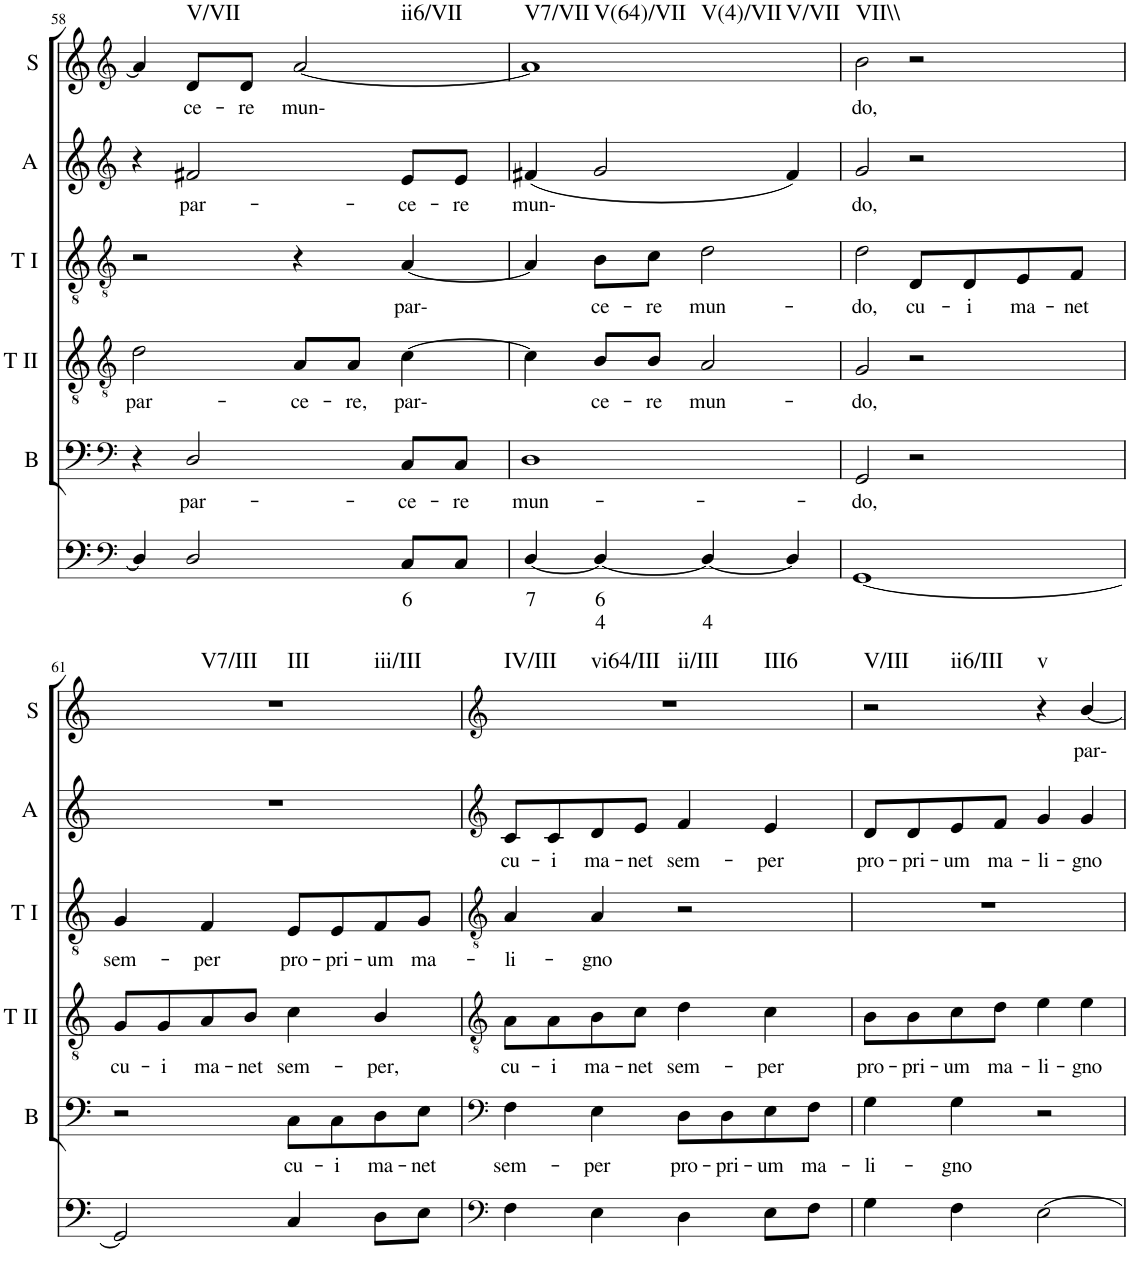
**kern	**text	**text	**kern	**text	**kern	**text	**kern	**text	**kern	**text	**kern	**text	**harte
*part6	*part6	*part6	*part5	*part5	*part4	*part4	*part3	*part3	*part2	*part2	*part1	*part1	*part1
*staff6	*staff6	*staff6	*staff5	*staff5	*staff4	*staff4	*staff3	*staff3	*staff2	*staff2	*staff1	*staff1	*
*I"Continuo	*	*	*I"Bass	*	*I"Tenor II	*	*I"Tenor I	*	*I"Alto	*	*I"Soprano	*	*
*	*	*	*I'B	*	*I'T II	*	*I'T I	*	*I'A	*	*I'S	*	*
!!LO:PB:g=z
*clefF4	*	*	*clefF4	*	*clefGv2	*	*clefGv2	*	*clefG2	*	*clefG2	*	*
*k[]	*	*	*k[]	*	*k[]	*	*k[]	*	*k[]	*	*k[]	*	*
=58	=58	=58	=58	=58	=58	=58	=58	=58	=58	=58	=58	=58	=58
!	!	!	!	!	!	!LO:LY:b	!	!	!	!	!	!	!
4D/]	.	.	4r	.	2d\	par-	2r	.	4r	.	4a/]	.	.
!	!	!	!	!LO:LY:b	!	!	!	!	!	!LO:LY:b	!	!LO:LY:b	!LO:H:kt=V/VII
2D/	.	.	2D/	par-	.	.	.	.	2f#X/	par-	8d/L	ce-	N
!	!	!	!	!	!	!	!	!	!	!	!	!LO:LY:b	!
.	.	.	.	.	.	.	.	.	.	.	8d/J	re	.
!	!	!	!	!	!	!LO:LY:b	!	!	!	!	!	!LO:LY:b	!LO:H:kt=ii6/VII
.	.	.	.	.	8A/L	ce-	4r	.	.	.	[2a/	mun-	N
!	!	!	!	!	!	!LO:LY:b	!	!	!	!	!	!	!
.	.	.	.	.	8A/J	re,	.	.	.	.	.	.	.
!	!LO:LY:b	!	!	!LO:LY:b	!	!LO:LY:b	!	!LO:LY:b	!	!LO:LY:b	!	!	!
8C/L	6	.	8C/L	ce-	[4c\	par-	[4A/	par-	8e/L	ce-	.	.	.
!	!	!	!	!LO:LY:b	!	!	!	!	!	!LO:LY:b	!	!	!
8C/J	.	.	8C/J	re	.	.	.	.	8e/J	re	.	.	.
=59	=59	=59	=59	=59	=59	=59	=59	=59	=59	=59	=59	=59	=59
!	!LO:LY:b	!	!	!LO:LY:b	!	!	!	!	!	!LO:LY:b	!	!	!LO:H:n=1:kt=V7/VII
!	!	!	!	!	!	!	!	!	!	!	!	!	!LO:H:n=2:kt=V(64)/VII
!	!	!	!	!	!	!	!	!	!	!	!	!	!LO:H:n=3:kt=V(4)/VII
!	!	!	!	!	!	!	!	!	!	!	!	!	!LO:H:n=4:kt=V/VII
[4D/	7	.	1D	mun-	4c\]	.	4A/]	.	(4f#X/	mun-	1a]	.	N N N N
!	!LO:LY:b	!LO:LY:b	!	!	!	!LO:LY:b	!	!LO:LY:b	!	!	!	!	!
4D/_	6	4	.	.	8B/L	ce-	8B\L	ce-	2g/	.	.	.	.
!	!	!	!	!	!	!LO:LY:b	!	!LO:LY:b	!	!	!	!	!
.	.	.	.	.	8B/J	re	8c\J	re	.	.	.	.	.
!	!	!LO:LY:b	!	!	!	!LO:LY:b	!	!LO:LY:b	!	!	!	!	!
4D/_	.	4	.	.	2A/	mun-	2d\	mun-	.	.	.	.	.
4D/]	.	.	.	.	.	.	.	.	4f#/)	.	.	.	.
=60	=60	=60	=60	=60	=60	=60	=60	=60	=60	=60	=60	=60	=60
!	!	!	!	!LO:LY:b	!	!LO:LY:b	!	!LO:LY:b	!	!LO:LY:b	!	!LO:LY:b	!LO:H:kt=VII\\
[1GG	.	.	2GG/	do,	2G/	do,	2d\	do,	2g/	do,	2b\	do,	N
!	!	!	!	!	!	!	!	!LO:LY:b	!	!	!	!	!
.	.	.	2r	.	2r	.	8D/L	cu-	2r	.	2r	.	.
!	!	!	!	!	!	!	!	!LO:LY:b	!	!	!	!	!
.	.	.	.	.	.	.	8D/	i	.	.	.	.	.
!	!	!	!	!	!	!	!	!LO:LY:b	!	!	!	!	!
.	.	.	.	.	.	.	8E/	ma-	.	.	.	.	.
!	!	!	!	!	!	!	!	!LO:LY:b	!	!	!	!	!
.	.	.	.	.	.	.	8F/J	net	.	.	.	.	.
!!LO:LB:g=z
=61	=61	=61	=61	=61	=61	=61	=61	=61	=61	=61	=61	=61	=61
!	!	!	!	!	!	!LO:LY:b	!	!LO:LY:b	!	!	!	!	!LO:H:n=1:kt=V7/III
!	!	!	!	!	!	!	!	!	!	!	!	!	!LO:H:n=2:kt=III
!	!	!	!	!	!	!	!	!	!	!	!	!	!LO:H:n=3:kt=iii/III
2GG/]	.	.	2r	.	8G/L	cu-	4G/	sem-	1r	.	1r	.	N N N
!	!	!	!	!	!	!LO:LY:b	!	!	!	!	!	!	!
.	.	.	.	.	8G/	i	.	.	.	.	.	.	.
!	!	!	!	!	!	!LO:LY:b	!	!LO:LY:b	!	!	!	!	!
.	.	.	.	.	8A/	ma-	4F/	per	.	.	.	.	.
!	!	!	!	!	!	!LO:LY:b	!	!	!	!	!	!	!
.	.	.	.	.	8B/J	net	.	.	.	.	.	.	.
!	!	!	!	!LO:LY:b	!	!LO:LY:b	!	!LO:LY:b	!	!	!	!	!
4C/	.	.	8C\L	cu-	4c\	sem-	8E/L	pro-	.	.	.	.	.
!	!	!	!	!LO:LY:b	!	!	!	!LO:LY:b	!	!	!	!	!
.	.	.	8C\	i	.	.	8E/	pri-	.	.	.	.	.
!	!	!	!	!LO:LY:b	!	!LO:LY:b	!	!LO:LY:b	!	!	!	!	!
8D\L	.	.	8D\	ma-	4B/	per,	8F/	um	.	.	.	.	.
!	!	!	!	!LO:LY:b	!	!	!	!LO:LY:b	!	!	!	!	!
8E\J	.	.	8E\J	net	.	.	8G/J	ma-	.	.	.	.	.
=62	=62	=62	=62	=62	=62	=62	=62	=62	=62	=62	=62	=62	=62
*clefF4	*	*	*clefF4	*	*clefGv2	*	*clefGv2	*	*clefG2	*	*clefG2	*	*
!	!	!	!	!LO:LY:b	!	!LO:LY:b	!	!LO:LY:b	!	!LO:LY:b	!	!	!LO:H:n=1:kt=IV/III
!	!	!	!	!	!	!	!	!	!	!	!	!	!LO:H:n=2:kt=vi64/III
!	!	!	!	!	!	!	!	!	!	!	!	!	!LO:H:n=3:kt=ii/III
!	!	!	!	!	!	!	!	!	!	!	!	!	!LO:H:n=4:kt=III6
4F\	.	.	4F\	sem-	8A\L	cu-	4A/	li-	8c/L	cu-	1r	.	N N N N
!	!	!	!	!	!	!LO:LY:b	!	!	!	!LO:LY:b	!	!	!
.	.	.	.	.	8A\	i	.	.	8c/	i	.	.	.
!	!	!	!	!LO:LY:b	!	!LO:LY:b	!	!LO:LY:b	!	!LO:LY:b	!	!	!
4E\	.	.	4E\	per	8B\	ma-	4A/	gno	8d/	ma-	.	.	.
!	!	!	!	!	!	!LO:LY:b	!	!	!	!LO:LY:b	!	!	!
.	.	.	.	.	8c\J	net	.	.	8e/J	net	.	.	.
!	!	!	!	!LO:LY:b	!	!LO:LY:b	!	!	!	!LO:LY:b	!	!	!
4D\	.	.	8D\L	pro-	4d\	sem-	2r	.	4f/	sem-	.	.	.
!	!	!	!	!LO:LY:b	!	!	!	!	!	!	!	!	!
.	.	.	8D\	pri-	.	.	.	.	.	.	.	.	.
!	!	!	!	!LO:LY:b	!	!LO:LY:b	!	!	!	!LO:LY:b	!	!	!
8E\L	.	.	8E\	um	4c\	per	.	.	4e/	per	.	.	.
!	!	!	!	!LO:LY:b	!	!	!	!	!	!	!	!	!
8F\J	.	.	8F\J	ma-	.	.	.	.	.	.	.	.	.
=63	=63	=63	=63	=63	=63	=63	=63	=63	=63	=63	=63	=63	=63
!	!	!	!	!LO:LY:b	!	!LO:LY:b	!	!	!	!LO:LY:b	!	!	!LO:H:n=1:kt=V/III
!	!	!	!	!	!	!	!	!	!	!	!	!	!LO:H:n=2:kt=ii6/III
4G\	.	.	4G\	li-	8B\L	pro-	1r	.	8d/L	pro-	2r	.	N N
!	!	!	!	!	!	!LO:LY:b	!	!	!	!LO:LY:b	!	!	!
.	.	.	.	.	8B\	pri-	.	.	8d/	pri-	.	.	.
!	!	!	!	!LO:LY:b	!	!LO:LY:b	!	!	!	!LO:LY:b	!	!	!
4F\	.	.	4G\	gno	8c\	um	.	.	8e/	um	.	.	.
!	!	!	!	!	!	!LO:LY:b	!	!	!	!LO:LY:b	!	!	!
.	.	.	.	.	8d\J	ma-	.	.	8f/J	ma-	.	.	.
!	!	!	!	!	!	!LO:LY:b	!	!	!	!LO:LY:b	!	!	!LO:H:kt=v
[2E\	.	.	2r	.	4e\	li-	.	.	4g/	li-	4r	.	N
!	!	!	!	!	!	!LO:LY:b	!	!	!	!LO:LY:b	!	!LO:LY:b	!
.	.	.	.	.	4e\	gno	.	.	4g/	gno	[4b/	par-	.
=	=	=	=	=	=	=	=	=	=	=	=	=	=
*-	*-	*-	*-	*-	*-	*-	*-	*-	*-	*-	*-	*-	*-
